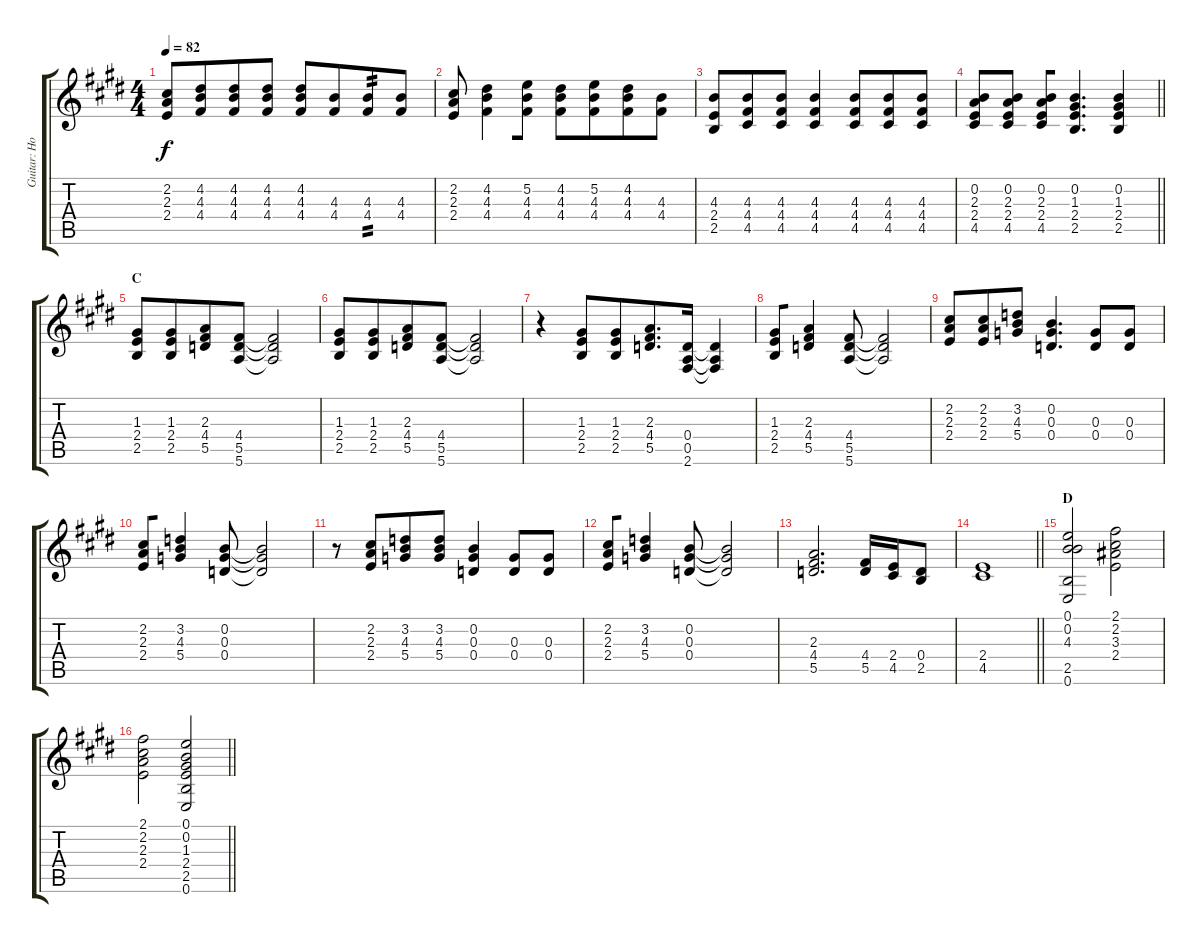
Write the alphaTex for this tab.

\track ("Guitar: Howard" "Guitar: Ho") {instrument electricguitarjazz}
\staff {score tabs}
\tuning (E4 B3 G3 D3 A2 E2) {hide}
\ts (4 4)
\tempo 82
\clef g2
\ks e
(2.2 2.3 2.4).8{dy f} (4.2 4.3 4.4).8{beam merge} (4.2 4.3 4.4).8 (4.2 4.3 4.4).8 (4.2 4.3 4.4).8 (4.3 4.4).8{beam merge} (4.3 4.4).8{tp 2} (4.3 4.4).8 |
(2.2 2.3 2.4).8 (4.2 4.3 4.4).4{beam merge} (5.2 4.3 4.4).8 (4.2 4.3 4.4).8 (5.2 4.3 4.4).8{beam merge} (4.2 4.3 4.4).8 (4.3 4.4).8 |
(4.3 2.4 2.5).8 (4.3 4.4 4.5).8{beam merge} (4.3 4.4 4.5).8 (4.3 4.4 4.5).4 (4.3 4.4 4.5).8{beam merge} (4.3 4.4 4.5).8 (4.3 4.4 4.5).8 |
\barLineRight lightlight
(0.2 2.3 2.4 4.5).8 (0.2 2.3 2.4 4.5).8 (0.2 2.3 2.4 4.5).8{beam merge} (0.2 1.3 2.4 2.5).4{d beam merge} (0.2 1.3 2.4 2.5).4 |
\section ("" "C")
(1.3 2.4 2.5).8 (1.3 2.4 2.5).8{beam merge} (2.3 4.4 5.5).8 (4.4 5.5 5.6).8 (4.4{t} 5.5{t} 5.6{t}).2 |
(1.3 2.4 2.5).8 (1.3 2.4 2.5).8{beam merge} (2.3 4.4 5.5).8 (4.4 5.5 5.6).8 (4.4{t} 5.5{t} 5.6{t}).2 |
r.4 (1.3 2.4 2.5).8 (1.3 2.4 2.5).8{beam merge} (2.3 4.4 5.5).8{d} (0.4 0.5 2.6).16 (0.4{t} 0.5{t} 2.6{t}).4 |
(1.3 2.4 2.5).8{beam merge} (2.3 4.4 5.5).4 (4.4 5.5 5.6).8 (4.4{t} 5.5{t} 5.6{t}).2 |
(2.2 2.3 2.4).8 (2.2 2.3 2.4).8{beam merge} (3.2 4.3 5.4).8 (0.2 0.3 0.4).4{d} (0.3 0.4).8 (0.3 0.4).8 |
(2.2 2.3 2.4).8{beam merge} (3.2 4.3 5.4).4 (0.2 0.3 0.4).8 (0.2{t} 0.3{t} 0.4{t}).2 |
r.8 (2.2 2.3 2.4).8{beam merge} (3.2 4.3 5.4).8{beam merge} (3.2 4.3 5.4).8 (0.2 0.3 0.4).4 (0.3 0.4).8 (0.3 0.4).8 |
(2.2 2.3 2.4).8{beam merge} (3.2 4.3 5.4).4 (0.2 0.3 0.4).8 (0.2{t} 0.3{t} 0.4{t}).2 |
(2.3 4.4 5.5).2{d} (4.4 5.5).16 (2.4 4.5).16 (0.4 2.5).8 |
\barLineRight lightlight
(2.4 4.5).1 |
\section ("" "D")
(0.1 0.2 4.3 2.5 0.6).2 (2.1 2.2 3.3 2.4).2 |
\barLineRight lightlight
(2.1 2.2 2.3 2.4).2 (0.1 0.2 1.3 2.4 2.5 0.6).2
